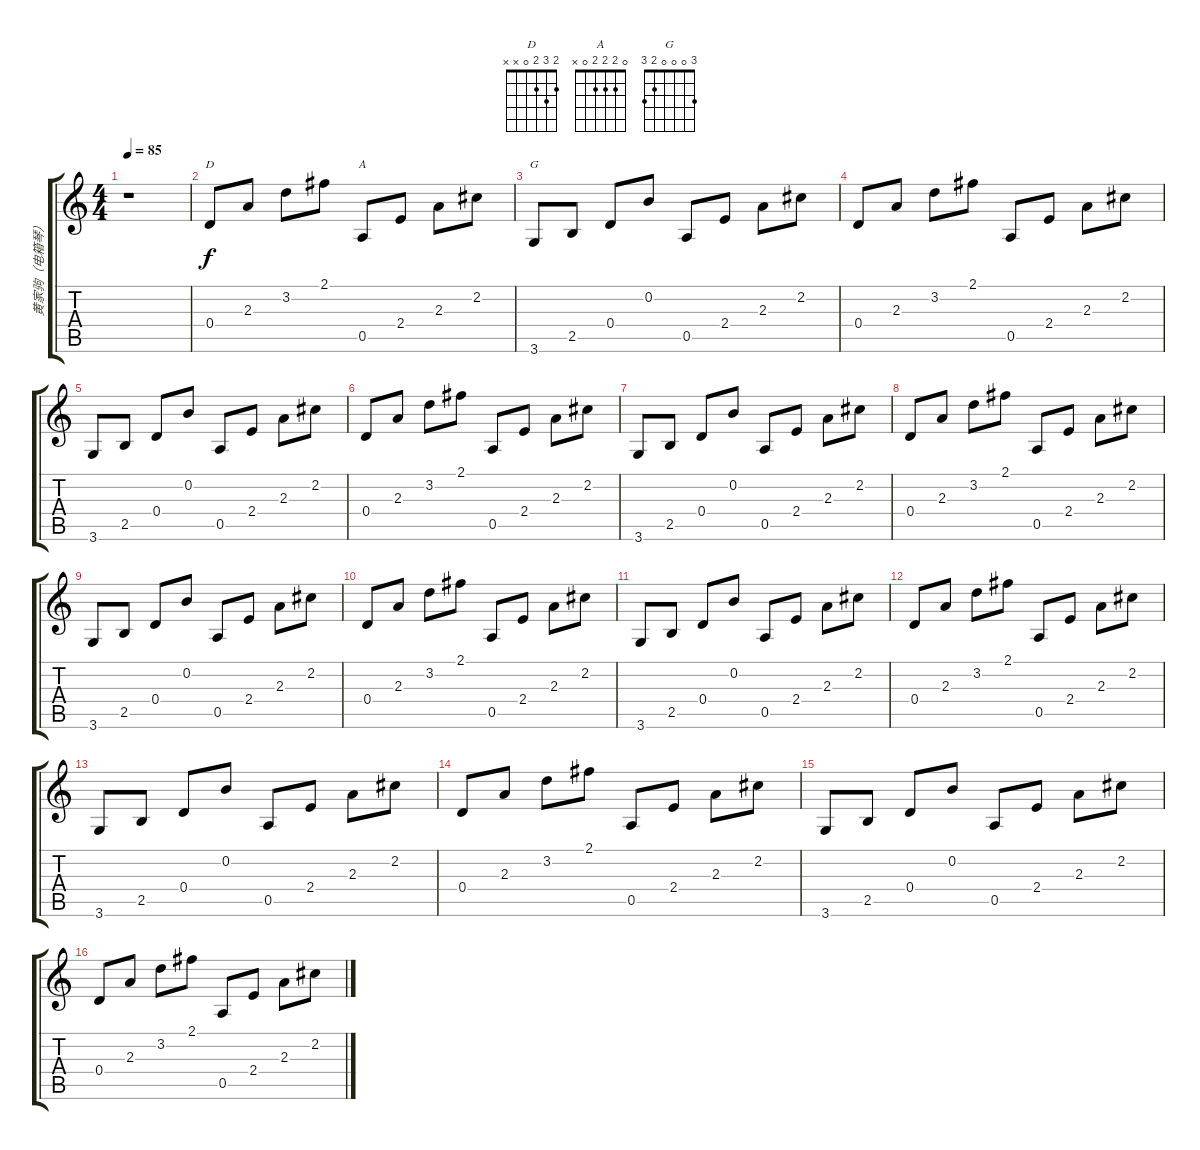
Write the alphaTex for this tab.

\track ("黄家驹（电箱琴）" "黄家驹（电箱琴）") {instrument acousticguitarsteel}
\staff {score tabs}
\tuning (E4 B3 G3 D3 A2 E2) {hide}
\chord ("D" 2 3 2 0 x x)
\chord ("A" 0 2 2 2 0 x)
\chord ("G" 3 0 0 0 2 3)
\ts (4 4)
\tempo 85
\clef g2
\ks c
r.1{dy f instrument acousticguitarsteel} |
0.4.8{ch "D"} 2.3.8 3.2.8 2.1.8 0.5.8{ch "A"} 2.4.8 2.3.8 2.2.8 |
3.6.8{ch "G"} 2.5.8 0.4.8 0.2.8 0.5.8 2.4.8 2.3.8 2.2.8 |
0.4.8 2.3.8 3.2.8 2.1.8 0.5.8 2.4.8 2.3.8 2.2.8 |
3.6.8 2.5.8 0.4.8 0.2.8 0.5.8 2.4.8 2.3.8 2.2.8 |
0.4.8 2.3.8 3.2.8 2.1.8 0.5.8 2.4.8 2.3.8 2.2.8 |
3.6.8 2.5.8 0.4.8 0.2.8 0.5.8 2.4.8 2.3.8 2.2.8 |
0.4.8 2.3.8 3.2.8 2.1.8 0.5.8 2.4.8 2.3.8 2.2.8 |
3.6.8 2.5.8 0.4.8 0.2.8 0.5.8 2.4.8 2.3.8 2.2.8 |
0.4.8 2.3.8 3.2.8 2.1.8 0.5.8 2.4.8 2.3.8 2.2.8 |
3.6.8 2.5.8 0.4.8 0.2.8 0.5.8 2.4.8 2.3.8 2.2.8 |
0.4.8 2.3.8 3.2.8 2.1.8 0.5.8 2.4.8 2.3.8 2.2.8 |
3.6.8 2.5.8 0.4.8 0.2.8 0.5.8 2.4.8 2.3.8 2.2.8 |
0.4.8 2.3.8 3.2.8 2.1.8 0.5.8 2.4.8 2.3.8 2.2.8 |
3.6.8 2.5.8 0.4.8 0.2.8 0.5.8 2.4.8 2.3.8 2.2.8 |
0.4.8 2.3.8 3.2.8 2.1.8 0.5.8 2.4.8 2.3.8 2.2.8
